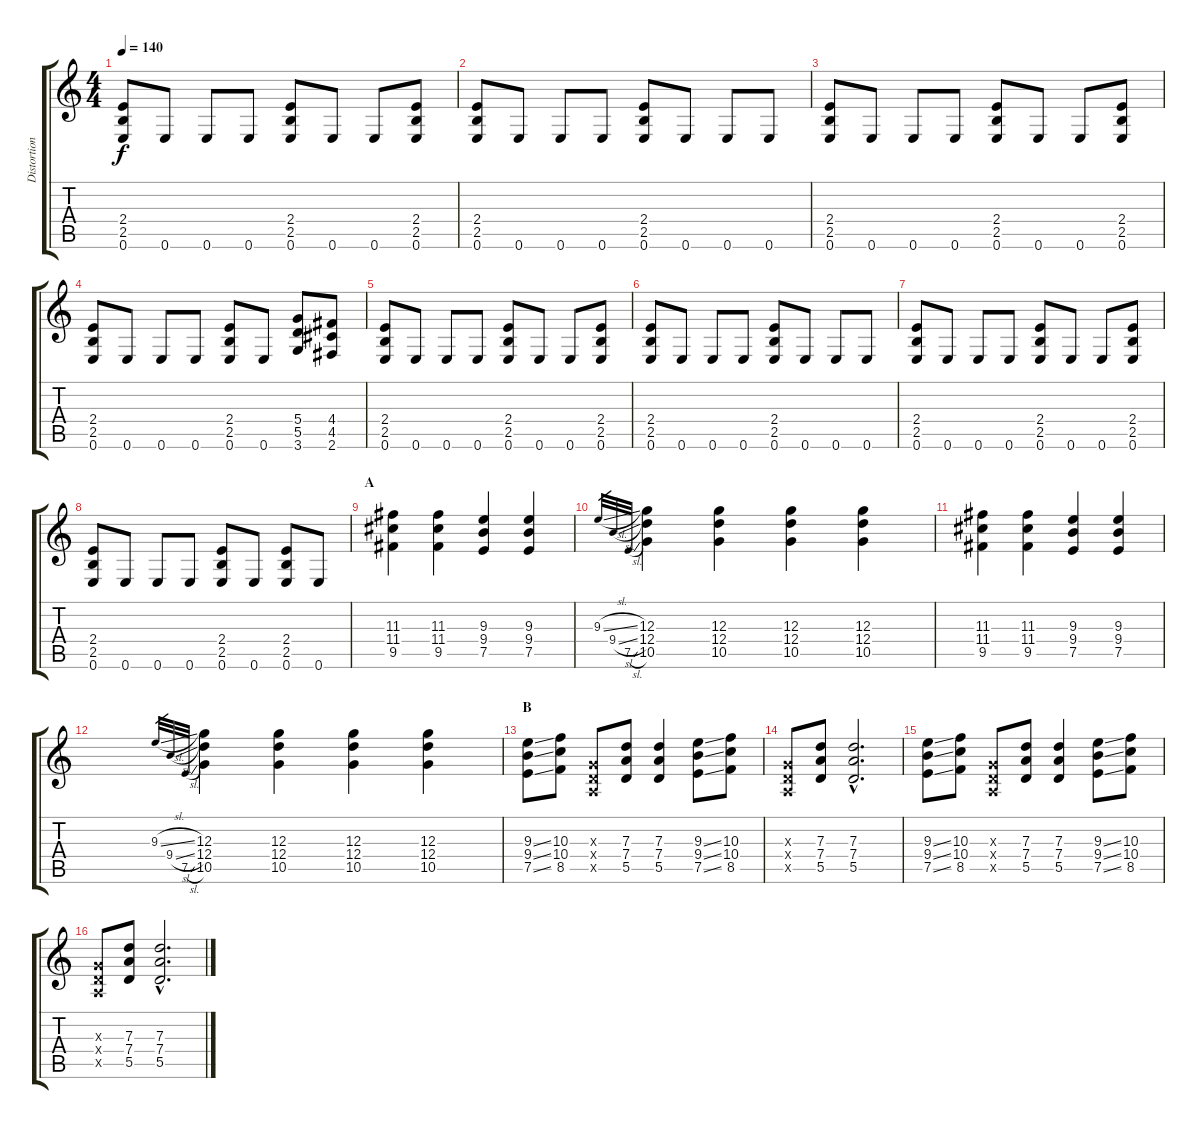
\track ("Distortion Guitar I" "Distortion") {instrument distortionguitar}
\staff {score tabs}
\tuning (E4 B3 G3 D3 A2 E2) {hide}
\ts (4 4)
\tempo 140
\clef g2
\ks c
(2.4 2.5 0.6).8{dy f} 0.6.8 0.6.8 0.6.8 (2.4 2.5 0.6).8 0.6.8 0.6.8 (2.4 2.5 0.6).8 |
(2.4 2.5 0.6).8 0.6.8 0.6.8 0.6.8 (2.4 2.5 0.6).8 0.6.8 0.6.8 0.6.8 |
(2.4 2.5 0.6).8 0.6.8 0.6.8 0.6.8 (2.4 2.5 0.6).8 0.6.8 0.6.8 (2.4 2.5 0.6).8 |
(2.4 2.5 0.6).8 0.6.8 0.6.8 0.6.8 (2.4 2.5 0.6).8 0.6.8 (5.4 5.5 3.6).8 (4.4 4.5 2.6).8 |
(2.4 2.5 0.6).8 0.6.8 0.6.8 0.6.8 (2.4 2.5 0.6).8 0.6.8 0.6.8 (2.4 2.5 0.6).8 |
(2.4 2.5 0.6).8 0.6.8 0.6.8 0.6.8 (2.4 2.5 0.6).8 0.6.8 0.6.8 0.6.8 |
(2.4 2.5 0.6).8 0.6.8 0.6.8 0.6.8 (2.4 2.5 0.6).8 0.6.8 0.6.8 (2.4 2.5 0.6).8 |
(2.4 2.5 0.6).8 0.6.8 0.6.8 0.6.8 (2.4 2.5 0.6).8 0.6.8 (2.4 2.5 0.6).8 0.6.8 |
\section ("" "A")
(11.3 11.4 9.5).4 (11.3 11.4 9.5).4 (9.3 9.4 7.5).4 (9.3 9.4 7.5).4 |
9.3{sl}.32{gr} 9.4{sl}.32{gr} 7.5{sl}.32{gr} (12.3 12.4 10.5).4 (12.3 12.4 10.5).4 (12.3 12.4 10.5).4 (12.3 12.4 10.5).4 |
(11.3 11.4 9.5).4 (11.3 11.4 9.5).4 (9.3 9.4 7.5).4 (9.3 9.4 7.5).4 |
9.3{sl}.32{gr} 9.4{sl}.32{gr} 7.5{sl}.32{gr} (12.3 12.4 10.5).4 (12.3 12.4 10.5).4 (12.3 12.4 10.5).4 (12.3 12.4 10.5).4 |
\section ("" "B")
(9.3{ss} 9.4{ss} 7.5{ss}).8 (10.3 10.4 8.5).8 (0.3{x} 0.4{x} 0.5{x}).8 (7.3 7.4 5.5).8 (7.3 7.4 5.5).4 (9.3{ss} 9.4{ss} 7.5{ss}).8 (10.3 10.4 8.5).8 |
(0.3{x} 0.4{x} 0.5{x}).8 (7.3 7.4 5.5).8 (7.3{hac} 7.4{hac} 5.5{hac}).2{d} |
(9.3{ss} 9.4{ss} 7.5{ss}).8 (10.3 10.4 8.5).8 (0.3{x} 0.4{x} 0.5{x}).8 (7.3 7.4 5.5).8 (7.3 7.4 5.5).4 (9.3{ss} 9.4{ss} 7.5{ss}).8 (10.3 10.4 8.5).8 |
(0.3{x} 0.4{x} 0.5{x}).8 (7.3 7.4 5.5).8 (7.3{hac} 7.4{hac} 5.5{hac}).2{d}
